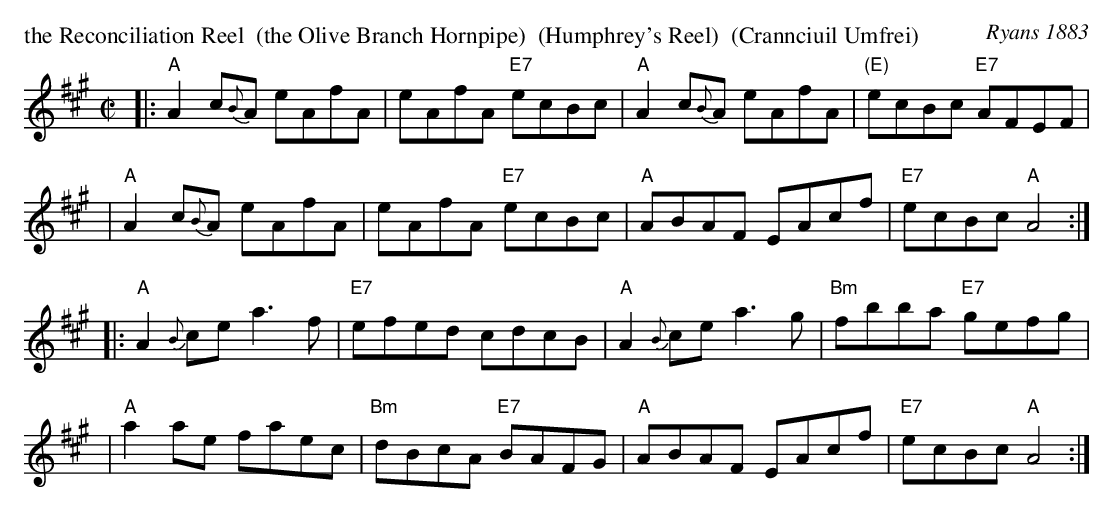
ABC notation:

X:1
P: the Reconciliation Reel  (the Olive Branch Hornpipe)  (Humphrey's Reel)  (Crannciuil Umfrei)
O: Ryans 1883
M: C|
L: 1/8
K: A
|: "A"A2 c{B}A eAfA |     eAfA "E7"ecBc | "A"A2 c{B}A eAfA | "(E)"ecBc "E7"AFEF |
|  "A"A2 c{B}A eAfA |     eAfA "E7"ecBc | "A"ABAF     EAcf |  "E7"ecBc  "A"A4  :|
|: "A"A2{B}ce  a3f  | "E7"efed     cdcB | "A"A2{B}ce  a3g  |  "Bm"fbba "E7"gefg |
|  "A"a2ae     faec | "Bm"dBcA "E7"BAFG | "A"ABAF     EAcf |  "E7"ecBc  "A"A4  :|
